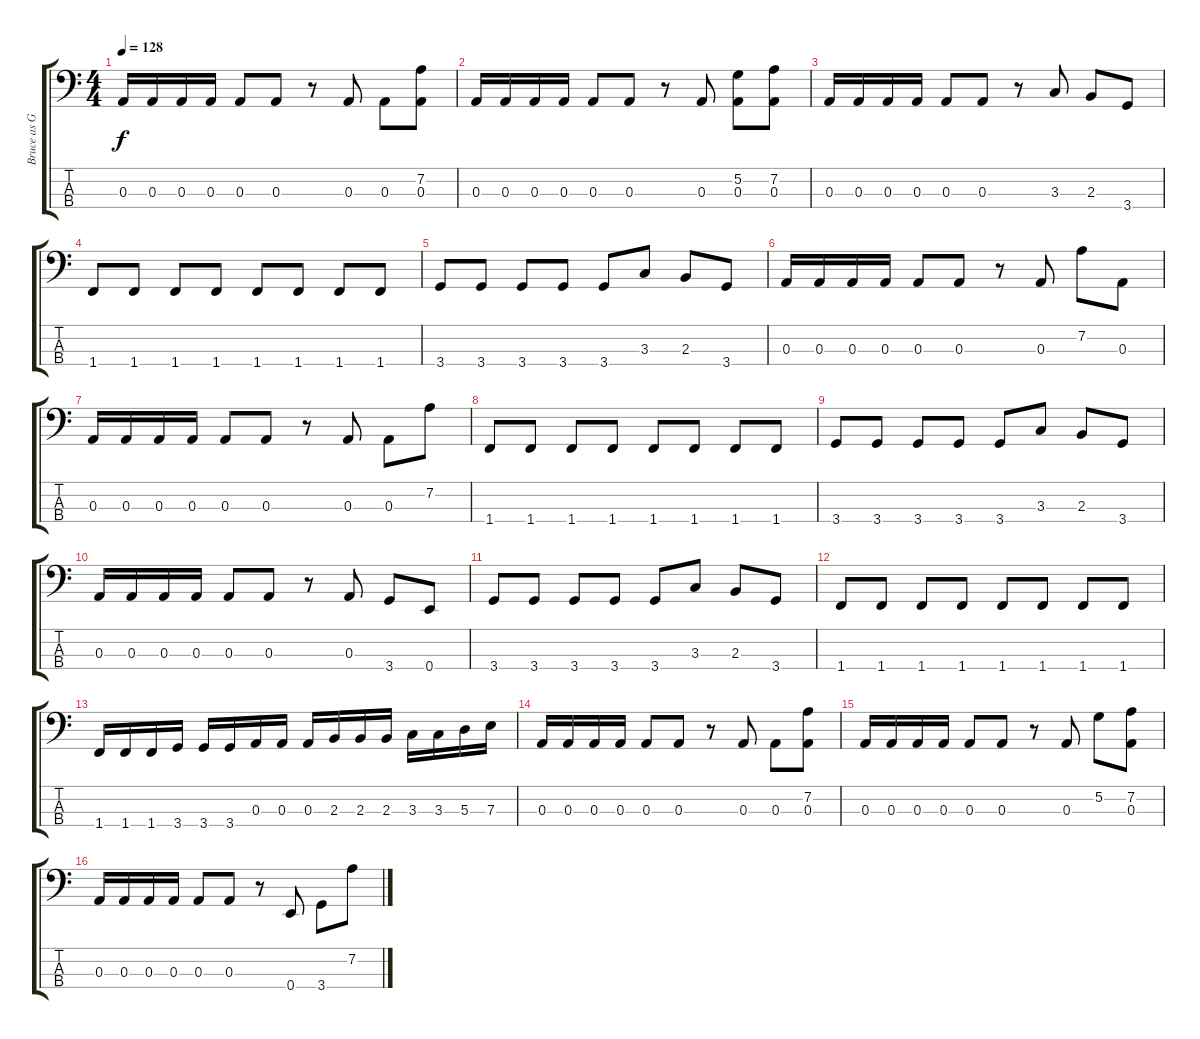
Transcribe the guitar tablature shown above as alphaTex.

\track ("Bruce as GENE" "Bruce as G") {instrument electricbassfinger}
\staff {score tabs}
\tuning (G2 D2 A1 E1) {hide}
\ts (4 4)
\tempo 128
\clef f4
\ks c
0.3.16{dy f} 0.3.16 0.3.16 0.3.16 0.3.8 0.3.8 r.8 0.3.8 0.3.8 (7.2 0.3).8 |
0.3.16 0.3.16 0.3.16 0.3.16 0.3.8 0.3.8 r.8 0.3.8 (5.2 0.3).8 (7.2 0.3).8 |
0.3.16 0.3.16 0.3.16 0.3.16 0.3.8 0.3.8 r.8 3.3.8 2.3.8 3.4.8 |
1.4.8 1.4.8 1.4.8 1.4.8 1.4.8 1.4.8 1.4.8 1.4.8 |
3.4.8 3.4.8 3.4.8 3.4.8 3.4.8 3.3.8 2.3.8 3.4.8 |
0.3.16 0.3.16 0.3.16 0.3.16 0.3.8 0.3.8 r.8 0.3.8 7.2.8 0.3.8 |
0.3.16 0.3.16 0.3.16 0.3.16 0.3.8 0.3.8 r.8 0.3.8 0.3.8 7.2.8 |
1.4.8 1.4.8 1.4.8 1.4.8 1.4.8 1.4.8 1.4.8 1.4.8 |
3.4.8 3.4.8 3.4.8 3.4.8 3.4.8 3.3.8 2.3.8 3.4.8 |
0.3.16 0.3.16 0.3.16 0.3.16 0.3.8 0.3.8 r.8 0.3.8 3.4.8 0.4.8 |
3.4.8 3.4.8 3.4.8 3.4.8 3.4.8 3.3.8 2.3.8 3.4.8 |
1.4.8 1.4.8 1.4.8 1.4.8 1.4.8 1.4.8 1.4.8 1.4.8 |
1.4.16 1.4.16 1.4.16 3.4.16 3.4.16 3.4.16 0.3.16 0.3.16 0.3.16 2.3.16 2.3.16 2.3.16 3.3.16 3.3.16 5.3.16 7.3.16 |
0.3.16 0.3.16 0.3.16 0.3.16 0.3.8 0.3.8 r.8 0.3.8 0.3.8 (7.2 0.3).8 |
0.3.16 0.3.16 0.3.16 0.3.16 0.3.8 0.3.8 r.8 0.3.8 5.2.8 (7.2 0.3).8 |
0.3.16 0.3.16 0.3.16 0.3.16 0.3.8 0.3.8 r.8 0.4.8 3.4.8 7.2.8
